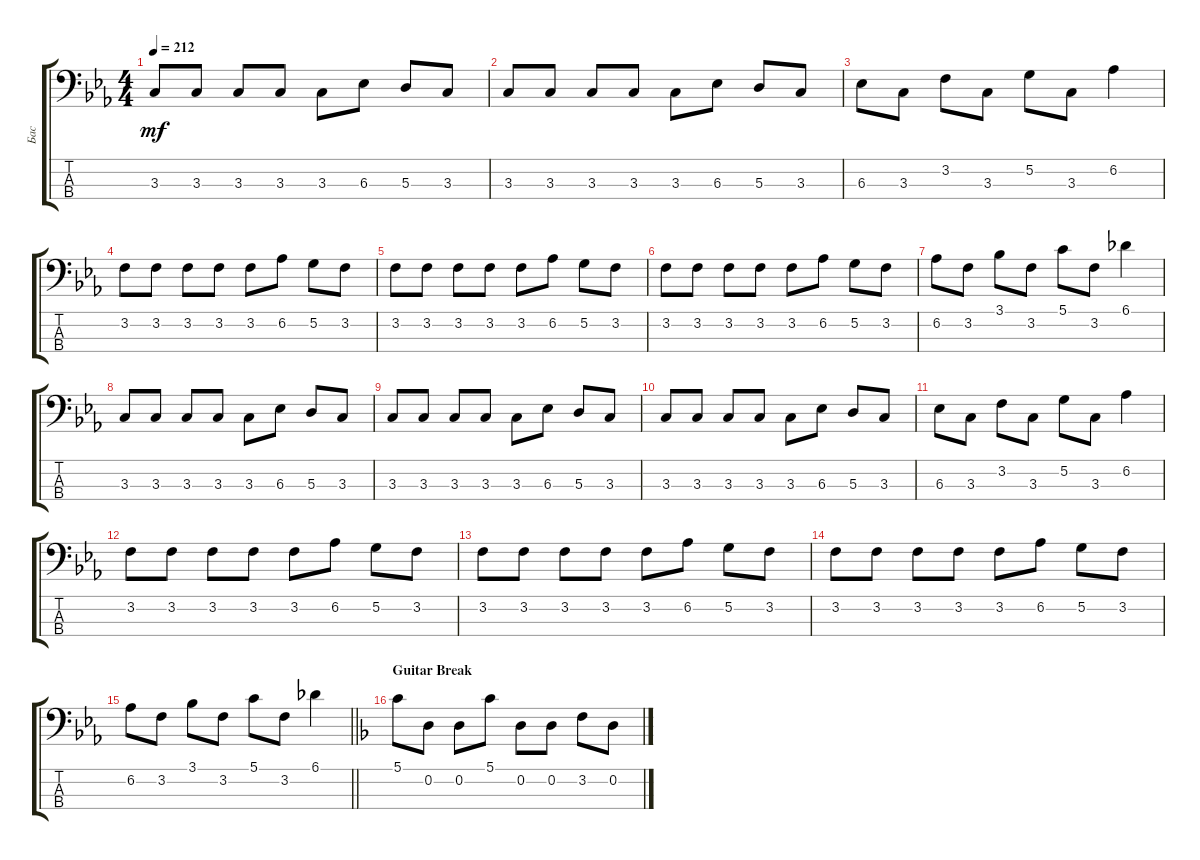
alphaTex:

\track ("Бас" "Бас") {instrument electricbassfinger}
\staff {score tabs}
\tuning (G2 D2 A1 E1) {hide}
\ts (4 4)
\tempo 212
\clef f4
\ks cminor
3.3.8{dy mf} 3.3.8 3.3.8 3.3.8 3.3.8 6.3.8 5.3.8 3.3.8 |
3.3.8 3.3.8 3.3.8 3.3.8 3.3.8 6.3.8 5.3.8 3.3.8 |
6.3.8 3.3.8 3.2.8 3.3.8 5.2.8 3.3.8 6.2.4 |
3.2.8 3.2.8 3.2.8 3.2.8 3.2.8 6.2.8 5.2.8 3.2.8 |
3.2.8 3.2.8 3.2.8 3.2.8 3.2.8 6.2.8 5.2.8 3.2.8 |
3.2.8 3.2.8 3.2.8 3.2.8 3.2.8 6.2.8 5.2.8 3.2.8 |
6.2.8 3.2.8 3.1.8 3.2.8 5.1.8 3.2.8 6.1.4 |
3.3.8 3.3.8 3.3.8 3.3.8 3.3.8 6.3.8 5.3.8 3.3.8 |
3.3.8 3.3.8 3.3.8 3.3.8 3.3.8 6.3.8 5.3.8 3.3.8 |
3.3.8 3.3.8 3.3.8 3.3.8 3.3.8 6.3.8 5.3.8 3.3.8 |
6.3.8 3.3.8 3.2.8 3.3.8 5.2.8 3.3.8 6.2.4 |
3.2.8 3.2.8 3.2.8 3.2.8 3.2.8 6.2.8 5.2.8 3.2.8 |
3.2.8 3.2.8 3.2.8 3.2.8 3.2.8 6.2.8 5.2.8 3.2.8 |
3.2.8 3.2.8 3.2.8 3.2.8 3.2.8 6.2.8 5.2.8 3.2.8 |
\barLineRight lightlight
6.2.8 3.2.8 3.1.8 3.2.8 5.1.8 3.2.8 6.1.4 |
\section ("" "Guitar Break")
\ks dminor
5.1.8 0.2.8 0.2.8 5.1.8 0.2.8 0.2.8 3.2.8 0.2.8
